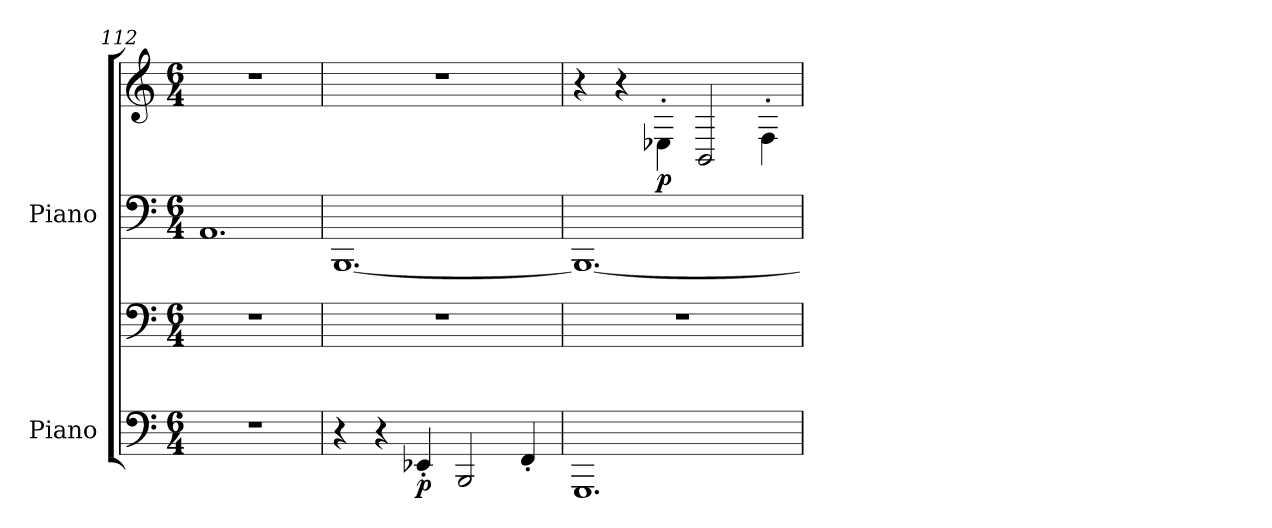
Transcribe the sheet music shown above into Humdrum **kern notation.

**kern	**kern	**dynam	**kern	**kern	**dynam
*part2	*part2	*part2	*part1	*part1	*part1
*staff4	*staff3	*staff3/4	*staff2	*staff1	*staff1/2
*I"Piano	*	*	*I"Piano	*	*
*I'Pno.	*	*	*I'Pno.	*	*
*clefF4	*clefF4	*	*clefF4	*clefG2	*
*k[]	*k[]	*	*k[]	*k[]	*
*M6/4	*M6/4	*	*M6/4	*M6/4	*
=112	=112	=112	=112	=112	=112
1.r	1.r	.	1.AA	1.r	.
=113	=113	=113	=113	=113	=113
4r	1.r	.	[1.BBB	1.r	.
4r	.	.	.	.	.
!	!	!LO:DY:b=2	!	!	!
4EE-X'/	.	p	.	.	.
2BBB/	.	.	.	.	.
4FF'/	.	.	.	.	.
=114	=114	=114	=114	=114	=114
1.GGG	1.r	.	1.BBB_	4r	.
.	.	.	.	4r	.
!	!	!	!	!	!LO:DY:b
.	.	.	.	4E-X'\	p
.	.	.	.	2BB/	.
.	.	.	.	4F'\	.
=	=	=	=	=	=
*-	*-	*-	*-	*-	*-
